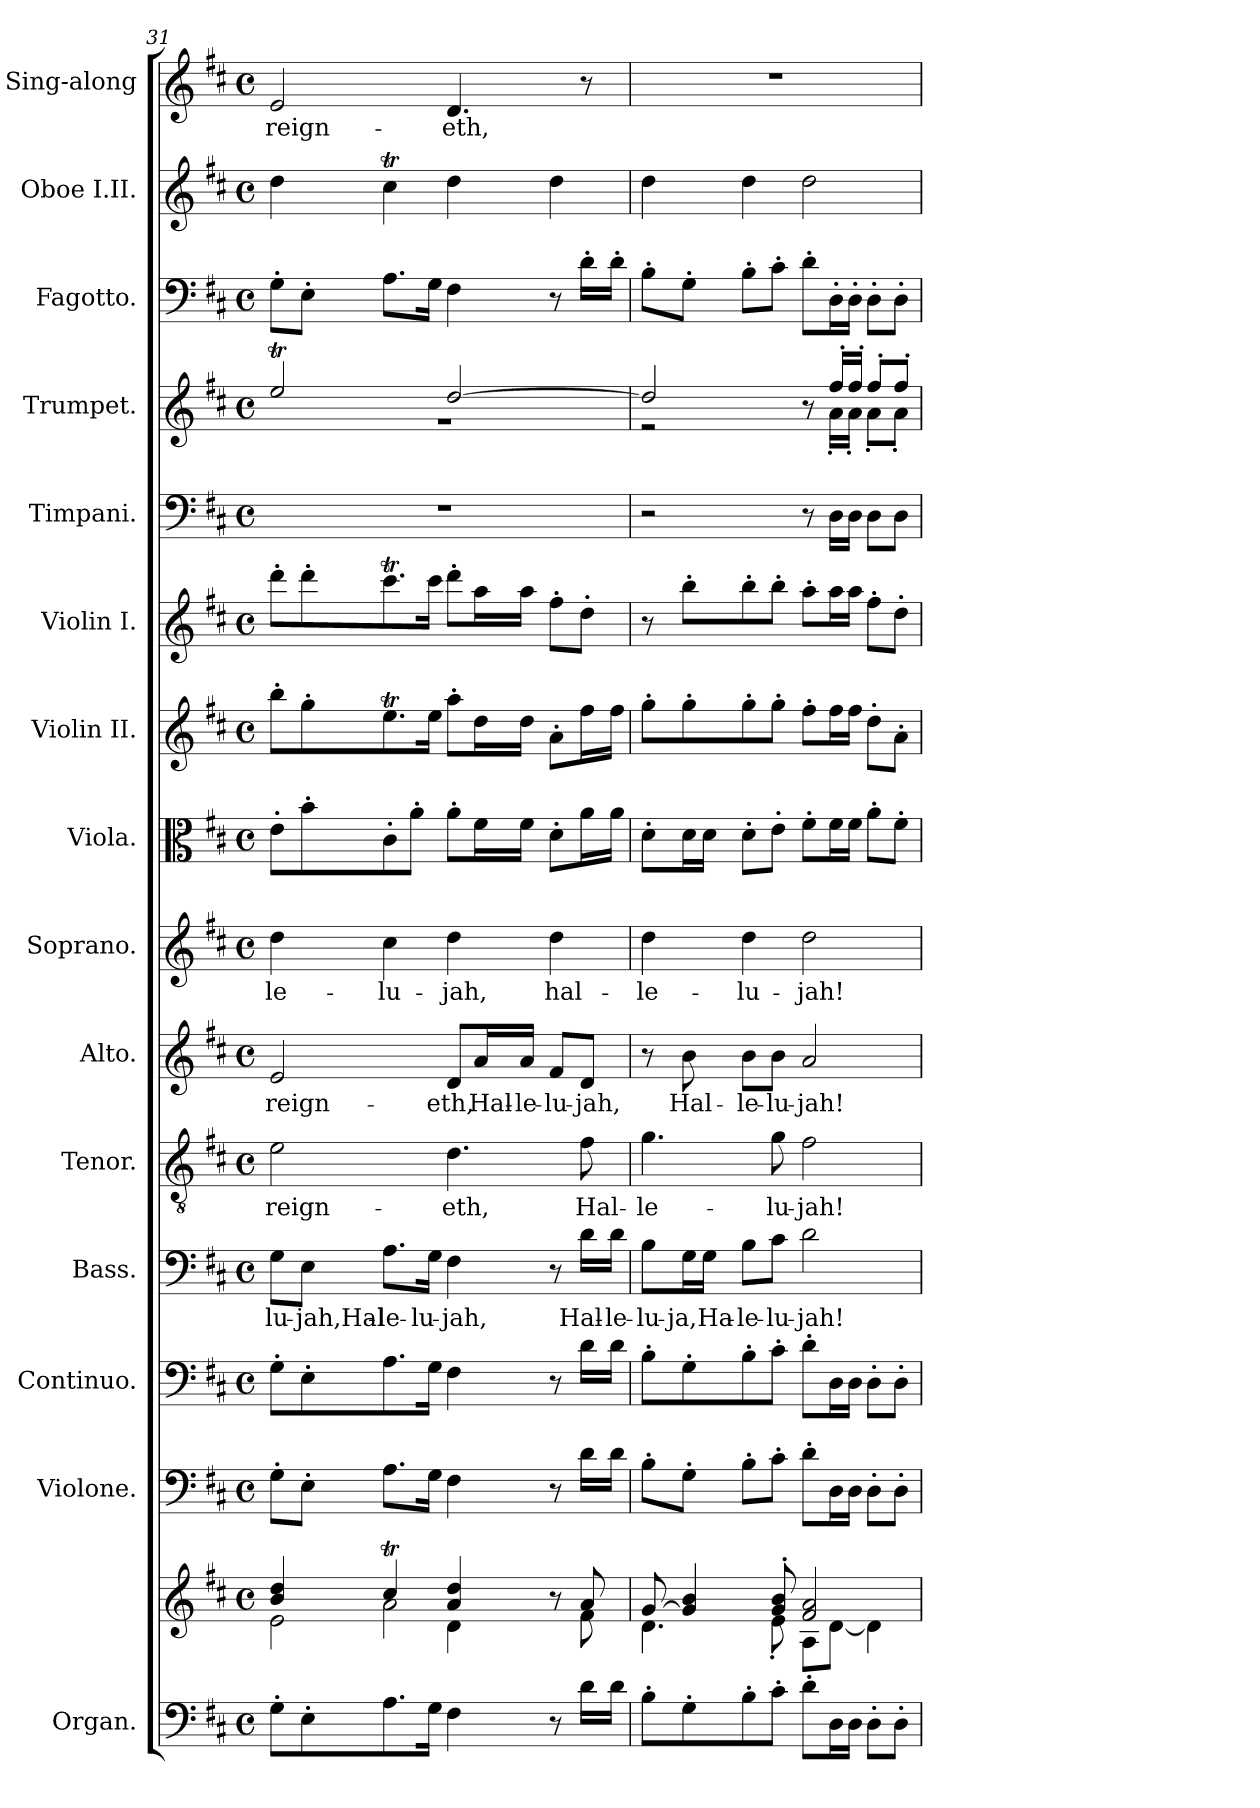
**kern	**kern	**kern	**kern	**kern	**text	**kern	**text	**kern	**text	**kern	**text	**kern	**kern	**kern	**kern	**kern	**kern	**kern	**kern	**text
*part15	*part15	*part14	*part13	*part12	*part12	*part11	*part11	*part10	*part10	*part9	*part9	*part8	*part7	*part6	*part5	*part4	*part3	*part2	*part1	*part1
*staff16	*staff15	*staff14	*staff13	*staff12	*staff12	*staff11	*staff11	*staff10	*staff10	*staff9	*staff9	*staff8	*staff7	*staff6	*staff5	*staff4	*staff3	*staff2	*staff1	*staff1
*I"Organ.	*	*I"Violone.	*I"Continuo.	*I"Bass.	*	*I"Tenor.	*	*I"Alto.	*	*I"Soprano.	*	*I"Viola.	*I"Violin II.	*I"Violin I.	*I"Timpani.	*I"Trumpet.	*I"Fagotto.	*I"Oboe I.II.	*I"Sing-along	*
*	*	*	*	*	*	*	*	*	*	*	*	*	*	*	*I'Timp	*I'Tpt	*	*I'Ob	*	*
!!LO:PB:g=z
*clefF4	*clefG2	*clefF4	*clefF4	*clefF4	*	*clefGv2	*	*clefG2	*	*clefG2	*	*clefC3	*clefG2	*clefG2	*clefF4	*clefG2	*clefF4	*clefG2	*clefG2	*
*	*	*ITrd7c12	*	*	*	*	*	*	*	*	*	*	*	*	*	*	*	*	*	*
*k[f#c#]	*k[f#c#]	*k[f#c#]	*k[f#c#]	*k[f#c#]	*	*k[f#c#]	*	*k[f#c#]	*	*k[f#c#]	*	*k[f#c#]	*k[f#c#]	*k[f#c#]	*k[f#c#]	*k[f#c#]	*k[f#c#]	*k[f#c#]	*k[f#c#]	*
*M4/4	*M4/4	*M4/4	*M4/4	*M4/4	*	*M4/4	*	*M4/4	*	*M4/4	*	*M4/4	*M4/4	*M4/4	*M4/4	*M4/4	*M4/4	*M4/4	*M4/4	*
*met(c)	*met(c)	*met(c)	*met(c)	*met(c)	*	*met(c)	*	*met(c)	*	*met(c)	*	*met(c)	*met(c)	*met(c)	*met(c)	*met(c)	*met(c)	*met(c)	*met(c)	*
=31	=31	=31	=31	=31	=31	=31	=31	=31	=31	=31	=31	=31	=31	=31	=31	=31	=31	=31	=31	=31
*	*^	*	*	*	*	*	*	*	*	*	*	*	*	*	*	*	*	*	*	*
*	*	*^	*	*	*	*	*	*	*	*	*	*	*	*	*	*	*	*	*	*	*
!	!	!	!	!	!	!	!LO:LY:b	!	!LO:LY:b	!	!LO:LY:b	!	!LO:LY:b	!	!	!	!	!	!	!	!	!LO:LY:b
*	*	*	*	*	*	*	*	*	*	*	*	*	*	*	*	*	*	*^	*	*	*	*
8G'\L	4b!/ 4dd!/	2e!\	4ryy	8GG'\L	8G'\L	8G\L	-lu-	2e\	reign-	2e/	reign-	4dd\	-le-	8e'\L	8bb'\L	8ddd'\L	1r	2eeT/	1r	8G'\L	4dd\	2e/	reign-
!	!	!	!	!	!	!	!LO:LY:b	!	!	!	!	!	!	!	!	!	!	!	!	!	!	!	!
8E'\	.	.	.	8EE'\J	8E'\	8E\J	-jah,Hal-	.	.	.	.	.	.	8b'\	8gg'\	8ddd'\	.	.	.	8E'\J	.	.	.
!	!	!	!	!	!	!	!LO:LY:b	!	!	!	!	!	!LO:LY:b	!	!	!	!	!	!	!	!	!	!
8.A\	4cc#t!/	.	2a!\	8.AA\L	8.A\	8.A\L	-le-	.	.	.	.	4cc#\	-lu-	8c#'\	8.eeT\	8.ccc#t\	.	.	.	8.A\L	4cc#t\	.	.
.	.	.	.	.	.	.	.	.	.	.	.	.	.	8a'\J	.	.	.	.	.	.	.	.	.
!	!	!	!	!	!	!	!LO:LY:b	!	!	!	!	!	!	!	!	!	!	!	!	!	!	!	!
16G\Jk	.	.	.	16GG\Jk	16G\Jk	16G\Jk	-lu-	.	.	.	.	.	.	.	16ee\Jk	16ccc#\Jk	.	.	.	16G\Jk	.	.	.
!	!	!	!	!	!	!	!LO:LY:b	!	!LO:LY:b	!	!LO:LY:b	!	!LO:LY:b	!	!	!	!	!	!	!	!	!	!LO:LY:b
4F#\	4a!/ 4dd!/	4d!\	.	4FF#\	4F#\	4F#\	-jah,	4.d\	-eth,	8d/L	-eth,	4dd\	-jah,	8a'\L	8aa'\L	8ddd'\L	.	[2dd/	.	4F#\	4dd\	4.d/	-eth,
!	!	!	!	!	!	!	!	!	!	!	!LO:LY:b	!	!	!	!	!	!	!	!	!	!	!	!
.	.	.	.	.	.	.	.	.	.	16a/L	Hal-	.	.	16f#\L	16dd\L	16aa\L	.	.	.	.	.	.	.
!	!	!	!	!	!	!	!	!	!	!	!LO:LY:b	!	!	!	!	!	!	!	!	!	!	!	!
.	.	.	.	.	.	.	.	.	.	16a/JJ	-le-	.	.	16f#\JJ	16dd\JJ	16aa\JJ	.	.	.	.	.	.	.
!	!	!	!	!	!	!	!	!	!	!	!LO:LY:b	!	!LO:LY:b	!	!	!	!	!	!	!	!	!	!
8r	8r	8ryy	4ryy	8r	8r	8r	.	.	.	8f#/L	-lu-	4dd\	hal-	8d'\L	8a'\L	8ff#'\L	.	.	.	8r	4dd\	.	.
!	!	!	!	!	!	!	!LO:LY:b	!	!LO:LY:b	!	!LO:LY:b	!	!	!	!	!	!	!	!	!	!	!	!
16d\LL	8a!/	8f#!\	.	16D\LL	16d\LL	16d\LL	Hal-	8f#\	Hal-	8d/J	-jah,	.	.	16a\L	16ff#\L	8dd'\J	.	.	.	16d'\LL	.	8r	.
!	!	!	!	!	!	!	!LO:LY:b	!	!	!	!	!	!	!	!	!	!	!	!	!	!	!	!
16d\JJ	.	.	.	16D\JJ	16d\JJ	16d\JJ	-le-	.	.	.	.	.	.	16a\JJ	16ff#\JJ	.	.	.	.	16d'\JJ	.	.	.
*	*	*v	*v	*	*	*	*	*	*	*	*	*	*	*	*	*	*	*	*	*	*	*	*
=32	=32	=32	=32	=32	=32	=32	=32	=32	=32	=32	=32	=32	=32	=32	=32	=32	=32	=32	=32	=32	=32	=32
!	!	!	!	!	!	!LO:LY:b	!	!LO:LY:b	!	!	!	!LO:LY:b	!	!	!	!	!	!	!	!	!	!
8B'\L	[8g!/	4.d!\	8BB'\L	8B'\L	8B\L	-lu-	4.g\	-le-	8r	.	4dd\	-le-	8d'\L	8gg'\L	8r	2r	2dd/]	2r	8B'\L	4dd\	1r	.
!	!	!	!	!	!	!LO:LY:b	!	!	!	!LO:LY:b	!	!	!	!	!	!	!	!	!	!	!	!
8G'\	4g!/] 4b!/	.	8GG'\J	8G'\	16G\L	-ja,	.	.	8b\	Hal-	.	.	16d\L	8gg'\	8bb'\L	.	.	.	8G'\J	.	.	.
!	!	!	!	!	!	!LO:LY:b	!	!	!	!	!	!	!	!	!	!	!	!	!	!	!	!
.	.	.	.	.	16G\JJ	Ha-	.	.	.	.	.	.	16d\JJ	.	.	.	.	.	.	.	.	.
!	!	!	!	!	!	!LO:LY:b	!	!	!	!LO:LY:b	!	!LO:LY:b	!	!	!	!	!	!	!	!	!	!
8B'\	.	.	8BB'\L	8B'\	8B\L	-le-	.	.	8b\L	-le-	4dd\	-lu-	8d'\L	8gg'\	8bb'\	.	.	.	8B'\L	4dd\	.	.
!	!	!	!	!	!	!LO:LY:b	!	!LO:LY:b	!	!LO:LY:b	!	!	!	!	!	!	!	!	!	!	!	!
8c#'\J	8g!/' 8b!/'	8e'!\	8C#'\J	8c#'\J	8c#\J	-lu-	8g\	-lu-	8b\J	-lu-	.	.	8e'\J	8gg'\J	8bb'\J	.	.	.	8c#'\J	.	.	.
!	!	!	!	!	!	!LO:LY:b	!	!LO:LY:b	!	!LO:LY:b	!	!LO:LY:b	!	!	!	!	!	!	!	!	!	!
8d'\L	2f#!/ 2a!/	8A!\L	8D'\L	8d'\L	2d\	-jah!	2f#\	-jah!	2a/	-jah!	2dd\	-jah!	8f#'\L	8ff#'\L	8aa'\L	8r	8r	8ryy	8d'\L	2dd\	.	.
16D\L	.	[8d!\J	16DD\L	16D\L	.	.	.	.	.	.	.	.	16f#\L	16ff#\L	16aa\L	16D\LL	16ff#'/LL	16a'\LL	16D'\L	.	.	.
16D\JJ	.	.	16DD\JJ	16D\JJ	.	.	.	.	.	.	.	.	16f#\JJ	16ff#\JJ	16aa\JJ	16D\JJ	16ff#'/JJ	16a'\JJ	16D'\JJ	.	.	.
8D'\L	.	4d!\]	8DD'\L	8D'\L	.	.	.	.	.	.	.	.	8a'\L	8dd'\L	8ff#'\L	8D\L	8ff#'/L	8a'\L	8D'\L	.	.	.
8D'\J	.	.	8DD'\J	8D'\J	.	.	.	.	.	.	.	.	8f#'\J	8a'\J	8dd'\J	8D\J	8ff#'/J	8a'\J	8D'\J	.	.	.
*	*v	*v	*	*	*	*	*	*	*	*	*	*	*	*	*	*	*v	*v	*	*	*	*
=	=	=	=	=	=	=	=	=	=	=	=	=	=	=	=	=	=	=	=	=
*-	*-	*-	*-	*-	*-	*-	*-	*-	*-	*-	*-	*-	*-	*-	*-	*-	*-	*-	*-	*-
